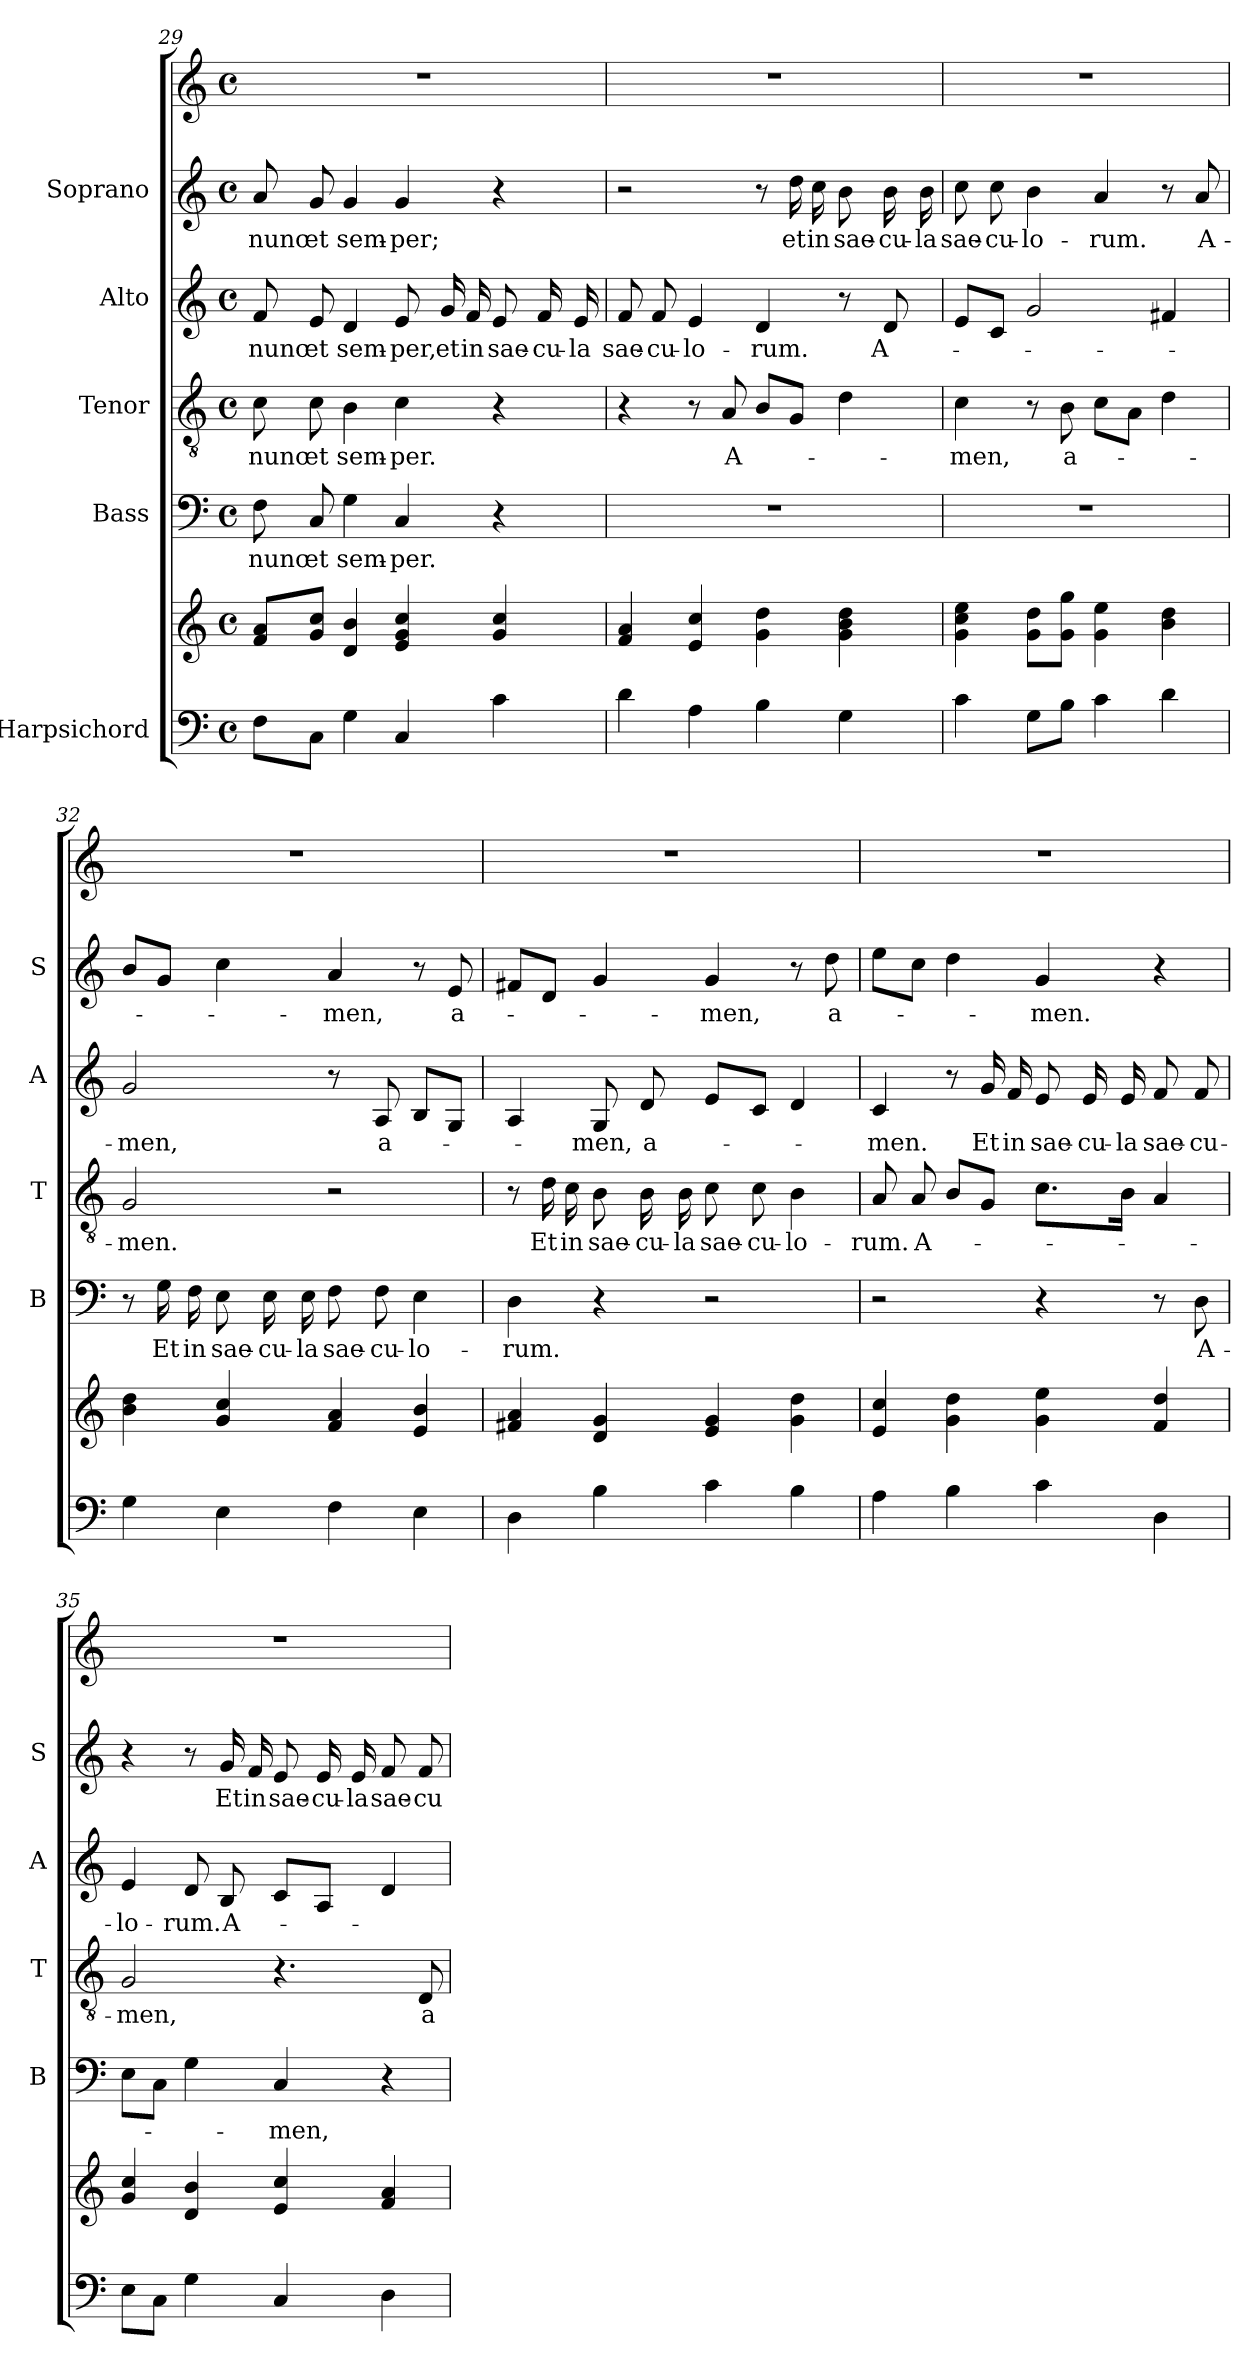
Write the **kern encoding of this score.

**kern	**kern	**kern	**text	**kern	**text	**kern	**text	**kern	**text	**kern
*part6	*part6	*part5	*part5	*part4	*part4	*part3	*part3	*part2	*part2	*part1
*staff7	*staff6	*staff5	*staff5	*staff4	*staff4	*staff3	*staff3	*staff2	*staff2	*staff1
*I"Harpsichord	*	*I"Bass	*	*I"Tenor	*	*I"Alto	*	*I"Soprano	*	*
*	*	*I'B	*	*I'T	*	*I'A	*	*I'S	*	*
*clefF4	*clefG2	*clefF4	*	*clefGv2	*	*clefG2	*	*clefG2	*	*clefG2
*k[]	*k[]	*k[]	*	*k[]	*	*k[]	*	*k[]	*	*k[]
*C:	*C:	*C:	*	*C:	*	*C:	*	*C:	*	*C:
*M4/4	*M4/4	*M4/4	*	*M4/4	*	*M4/4	*	*M4/4	*	*M4/4
*met(c)	*met(c)	*met(c)	*	*met(c)	*	*met(c)	*	*met(c)	*	*met(c)
=29	=29	=29	=29	=29	=29	=29	=29	=29	=29	=29
8F\L	8f/ 8a/L	8F\	nunc	8c\	nunc	8f/	nunc	8a/	nunc	1r
8C\J	8g/ 8cc/J	8C/	et	8c\	et	8e/	et	8g/	et	.
4G\	4d/ 4b/	4G\	sem-	4B\	sem-	4d/	sem-	4g/	sem-	.
4C/	4e/ 4g/ 4cc/	4C/	-per.	4c\	-per.	8e/	-per,	4g/	-per;	.
.	.	.	.	.	.	16g/	et	.	.	.
.	.	.	.	.	.	16f/	in	.	.	.
4c\	4g/ 4cc/	4r	.	4r	.	8e/	sae-	4r	.	.
.	.	.	.	.	.	16f/	-cu-	.	.	.
.	.	.	.	.	.	16e/	-la	.	.	.
=30	=30	=30	=30	=30	=30	=30	=30	=30	=30	=30
4d\	4f/ 4a/	1r	.	4r	.	8f/	sae-	2r	.	1r
.	.	.	.	.	.	8f/	-cu-	.	.	.
4A\	4e/ 4cc/	.	.	8r	.	4e/	-lo-	.	.	.
.	.	.	.	8A/	A-	.	.	.	.	.
4B\	4g\ 4dd\	.	.	8B/L	.	4d/	-rum.	8r	.	.
.	.	.	.	8G/J	.	.	.	16dd\	et	.
.	.	.	.	.	.	.	.	16cc\	in	.
4G\	4g\ 4b\ 4dd\	.	.	4d\	.	8r	.	8b\	sae-	.
.	.	.	.	.	.	8d/	A-	16b\	-cu-	.
.	.	.	.	.	.	.	.	16b\	-la	.
!!LO:LB:g=z
=31	=31	=31	=31	=31	=31	=31	=31	=31	=31	=31
4c\	4g\ 4cc\ 4ee\	1r	.	4c\	-men,	8e/L	.	8cc\	sae-	1r
.	.	.	.	.	.	8c/J	.	8cc\	-cu-	.
8G\L	8g\ 8dd\L	.	.	8r	.	2g/	.	4b\	-lo-	.
8B\J	8g\ 8gg\J	.	.	8B\	a-	.	.	.	.	.
4c\	4g\ 4ee\	.	.	8c\L	.	.	.	4a/	-rum.	.
.	.	.	.	8A\J	.	.	.	.	.	.
4d\	4b\ 4dd\	.	.	4d\	.	4f#X/	.	8r	.	.
.	.	.	.	.	.	.	.	8a/	A-	.
=32	=32	=32	=32	=32	=32	=32	=32	=32	=32	=32
4G\	4b\ 4dd\	8r	.	2G/	-men.	2g/	-men,	8b/L	.	1r
.	.	16G\	Et	.	.	.	.	8g/J	.	.
.	.	16F\	in	.	.	.	.	.	.	.
4E\	4g/ 4cc/	8E\	sae-	.	.	.	.	4cc\	.	.
.	.	16E\	-cu-	.	.	.	.	.	.	.
.	.	16E\	-la	.	.	.	.	.	.	.
4F\	4f/ 4a/	8F\	sae-	2r	.	8r	.	4a/	-men,	.
.	.	8F\	-cu-	.	.	8A/	a-	.	.	.
4E\	4e/ 4b/	4E\	-lo-	.	.	8B/L	.	8r	.	.
.	.	.	.	.	.	8G/J	.	8e/	a-	.
=33	=33	=33	=33	=33	=33	=33	=33	=33	=33	=33
4D\	4f#X/ 4a/	4D\	-rum.	8r	.	4A/	.	8f#X/L	.	1r
.	.	.	.	16d\	Et	.	.	8d/J	.	.
.	.	.	.	16c\	in	.	.	.	.	.
4B\	4d/ 4g/	4r	.	8B\	sae-	8G/	-men,	4g/	.	.
.	.	.	.	16B\	-cu-	8d/	a-	.	.	.
.	.	.	.	16B\	-la	.	.	.	.	.
4c\	4e/ 4g/	2r	.	8c\	sae-	8e/L	.	4g/	-men,	.
.	.	.	.	8c\	-cu-	8c/J	.	.	.	.
4B\	4g\ 4dd\	.	.	4B\	-lo-	4d/	.	8r	.	.
.	.	.	.	.	.	.	.	8dd\	a-	.
!!LO:PB:g=z
=34	=34	=34	=34	=34	=34	=34	=34	=34	=34	=34
4A\	4e/ 4cc/	2r	.	8A/	-rum.	4c/	-men.	8ee\L	.	1r
.	.	.	.	8A/	A-	.	.	8cc\J	.	.
4B\	4g\ 4dd\	.	.	8B/L	.	8r	.	4dd\	.	.
.	.	.	.	8G/J	.	16g/	Et	.	.	.
.	.	.	.	.	.	16f/	in	.	.	.
4c\	4g\ 4ee\	4r	.	8.c\L	.	8e/	sae-	4g/	-men.	.
.	.	.	.	.	.	16e/	-cu-	.	.	.
.	.	.	.	16B\Jk	.	16e/	-la	.	.	.
4D\	4f/ 4dd/	8r	.	4A/	.	8f/	sae-	4r	.	.
.	.	8D\	A-	.	.	8f/	-cu-	.	.	.
=35	=35	=35	=35	=35	=35	=35	=35	=35	=35	=35
8E\L	4g/ 4cc/	8E\L	.	2G/	-men,	4e/	-lo-	4r	.	1r
8C\J	.	8C\J	.	.	.	.	.	.	.	.
4G\	4d/ 4b/	4G\	.	.	.	8d/	-rum.	8r	.	.
.	.	.	.	.	.	8B/	A-	16g/	Et	.
.	.	.	.	.	.	.	.	16f/	in	.
4C/	4e/ 4cc/	4C/	-men,	4.r	.	8c/L	.	8e/	sae-	.
.	.	.	.	.	.	8A/J	.	16e/	-cu-	.
.	.	.	.	.	.	.	.	16e/	-la	.
4D\	4f/ 4a/	4r	.	.	.	4d/	.	8f/	sae-	.
.	.	.	.	8D/	a-	.	.	8f/	-cu-	.
=	=	=	=	=	=	=	=	=	=	=
*-	*-	*-	*-	*-	*-	*-	*-	*-	*-	*-
